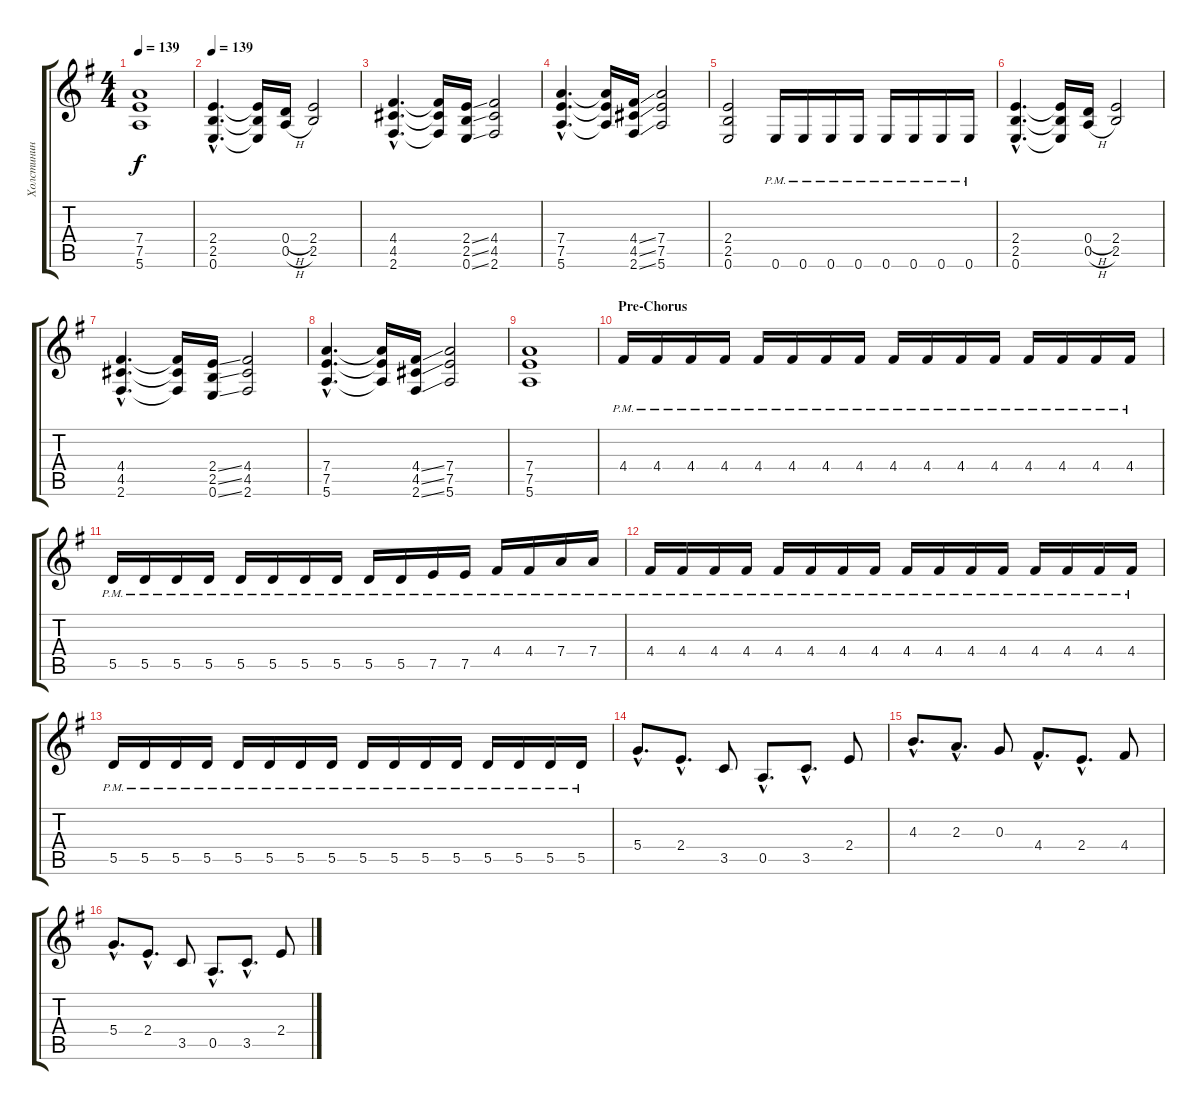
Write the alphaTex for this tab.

\track ("Холстинин" "Холстинин") {instrument distortionguitar}
\staff {score tabs}
\tuning (E4 B3 G3 D3 A2 E2) {hide}
\ts (4 4)
\tempo 139
\clef g2
\ks eminor
(7.4 7.5 5.6).1{dy f} |
\tempo 139
(2.4{hac} 2.5{hac} 0.6{hac}).4{d} (2.4{t} 2.5{t} 0.6{t}).16 (0.4{h} 0.5{h}).16 (2.4 2.5).2 |
(4.4{hac} 4.5{hac} 2.6{hac}).4{d} (4.4{t} 4.5{t} 2.6{t}).16 (2.4{ss} 2.5{ss} 0.6{ss}).16 (4.4 4.5 2.6).2 |
(7.4{hac} 7.5{hac} 5.6{hac}).4{d} (7.4{t} 7.5{t} 5.6{t}).16 (4.4{ss} 4.5{ss} 2.6{ss}).16 (7.4 7.5 5.6).2 |
(2.4 2.5 0.6).2 0.6{pm}.16 0.6{pm}.16 0.6{pm}.16 0.6{pm}.16 0.6{pm}.16 0.6{pm}.16 0.6{pm}.16 0.6{pm}.16 |
(2.4{hac} 2.5{hac} 0.6{hac}).4{d} (2.4{t} 2.5{t} 0.6{t}).16 (0.4{h} 0.5{h}).16 (2.4 2.5).2 |
(4.4{hac} 4.5{hac} 2.6{hac}).4{d} (4.4{t} 4.5{t} 2.6{t}).16 (2.4{ss} 2.5{ss} 0.6{ss}).16 (4.4 4.5 2.6).2 |
(7.4{hac} 7.5{hac} 5.6{hac}).4{d} (7.4{t} 7.5{t} 5.6{t}).16 (4.4{ss} 4.5{ss} 2.6{ss}).16 (7.4 7.5 5.6).2 |
(7.4 7.5 5.6).1 |
\section ("" "Pre-Chorus")
4.4{pm}.16 4.4{pm}.16 4.4{pm}.16 4.4{pm}.16 4.4{pm}.16 4.4{pm}.16 4.4{pm}.16 4.4{pm}.16 4.4{pm}.16 4.4{pm}.16 4.4{pm}.16 4.4{pm}.16 4.4{pm}.16 4.4{pm}.16 4.4{pm}.16 4.4{pm}.16 |
5.5{pm}.16 5.5{pm}.16 5.5{pm}.16 5.5{pm}.16 5.5{pm}.16 5.5{pm}.16 5.5{pm}.16 5.5{pm}.16 5.5{pm}.16 5.5{pm}.16 7.5{pm}.16 7.5{pm}.16 4.4{pm}.16 4.4{pm}.16 7.4{pm}.16 7.4{pm}.16 |
4.4{pm}.16 4.4{pm}.16 4.4{pm}.16 4.4{pm}.16 4.4{pm}.16 4.4{pm}.16 4.4{pm}.16 4.4{pm}.16 4.4{pm}.16 4.4{pm}.16 4.4{pm}.16 4.4{pm}.16 4.4{pm}.16 4.4{pm}.16 4.4{pm}.16 4.4{pm}.16 |
5.5{pm}.16 5.5{pm}.16 5.5{pm}.16 5.5{pm}.16 5.5{pm}.16 5.5{pm}.16 5.5{pm}.16 5.5{pm}.16 5.5{pm}.16 5.5{pm}.16 5.5{pm}.16 5.5{pm}.16 5.5{pm}.16 5.5{pm}.16 5.5{pm}.16 5.5{pm}.16 |
5.4{hac}.8{d} 2.4{hac}.8{d} 3.5.8 0.5{hac}.8{d} 3.5{hac}.8{d} 2.4.8 |
4.3{hac}.8{d} 2.3{hac}.8{d} 0.3.8 4.4{hac}.8{d} 2.4{hac}.8{d} 4.4.8 |
5.4{hac}.8{d} 2.4{hac}.8{d} 3.5.8 0.5{hac}.8{d} 3.5{hac}.8{d} 2.4.8
